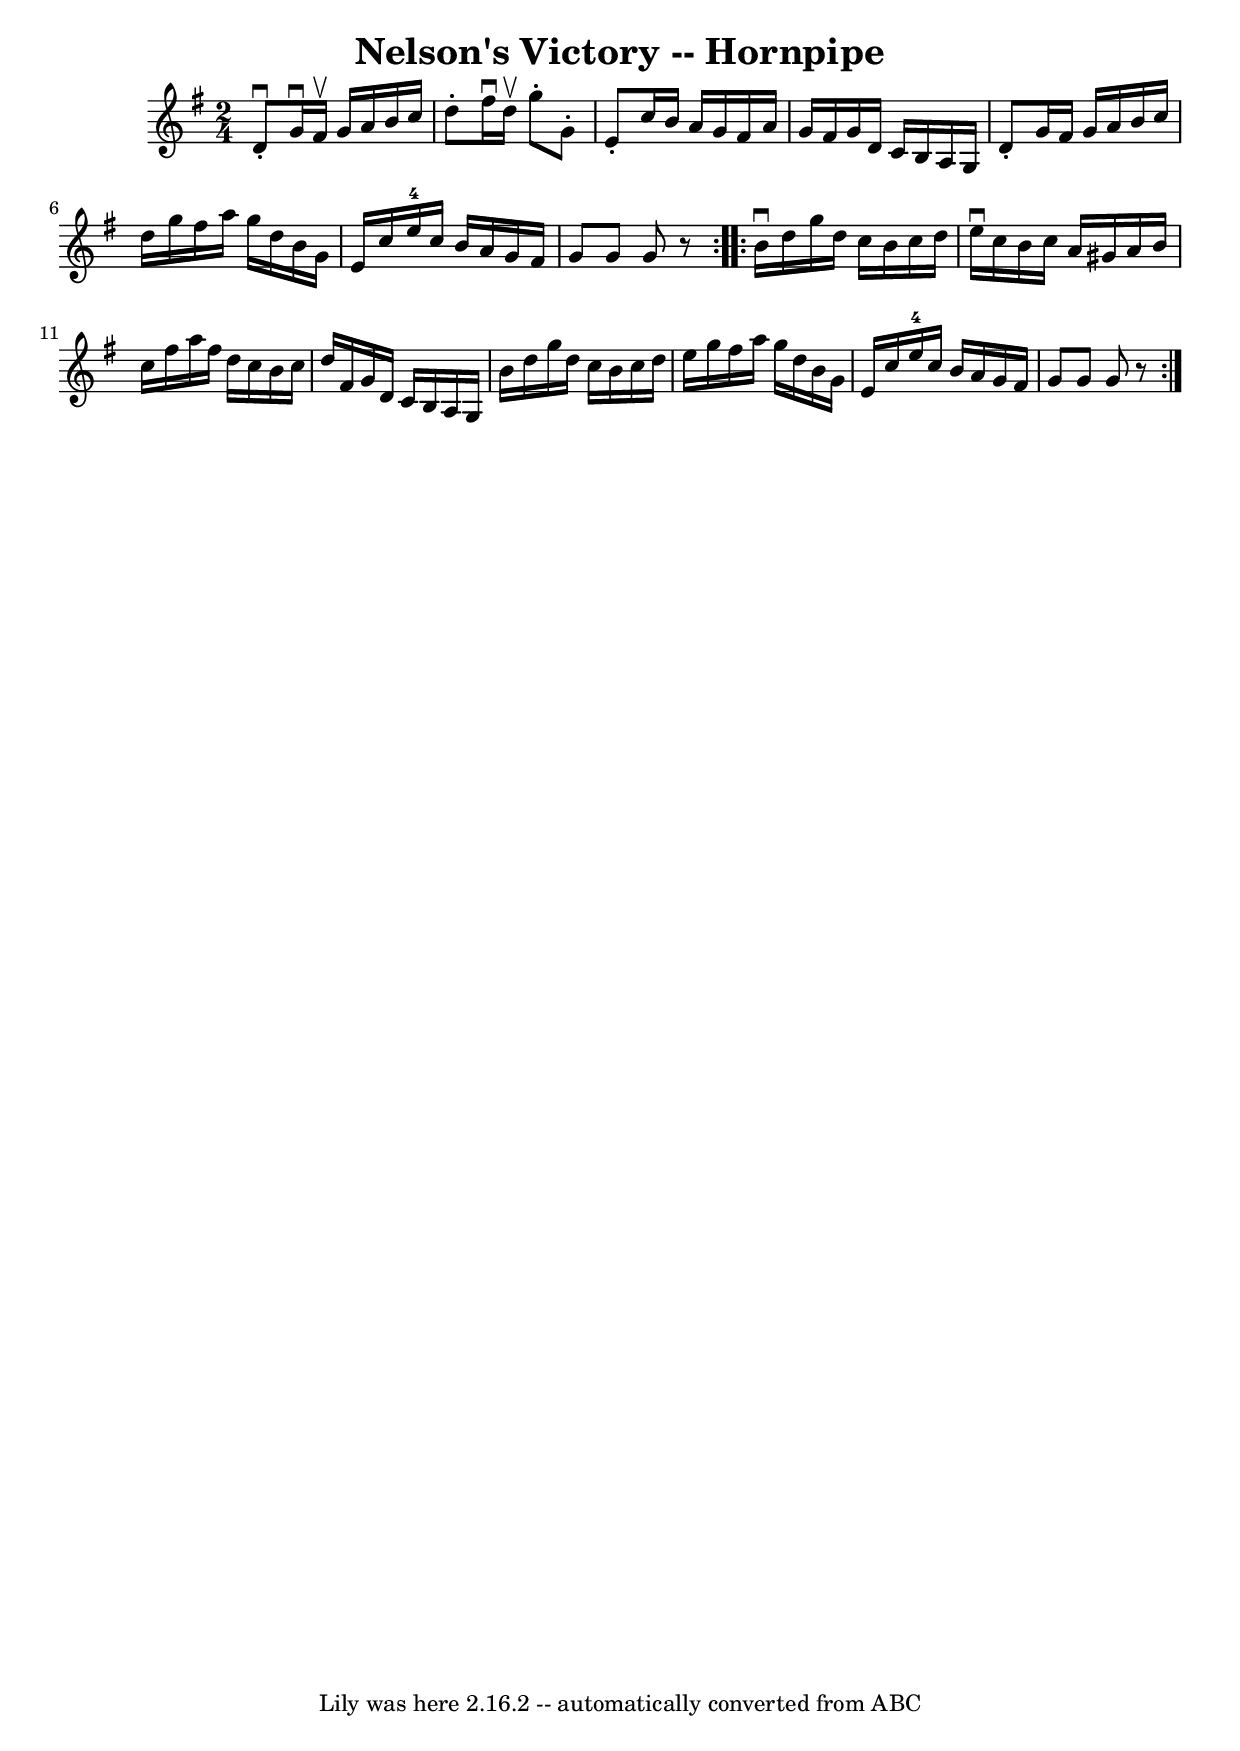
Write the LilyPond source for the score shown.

\version "2.16.2"
\include "Mammoth.ily"
\header {
  %% book = "Cole's 1000 Fiddle Tunes"
 crossRefNumber = "1"
 footnotes = ""
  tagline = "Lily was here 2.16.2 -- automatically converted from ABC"
  title = "Nelson's Victory -- Hornpipe"

}
voicedefault =  {



  \repeat volta 2 {

    \time 2/4 
    \key g \major
 d'8^\downbow-. g'16^\downbow fs'16^\upbow g'16 a'16 b'16 c''16   |
 d''8-. fs''16^\downbow d''16^\upbow g''8-. g'8-. |
 e'8-. c''16 b'16 a'16 g'16 fs'16 a'16   |
 g'16 fs'16 g'16 d'16 c'16 b16 a16 g16   |
 d'8-. g'16 fs'16 g'16 a'16 b'16 c''16   |
 d''16 g''16 fs''16 a''16 g''16 d''16 b'16 g'16  |
 e'16 c''16 e''16-4 c''16 b'16 a'16 g'16 fs'16   |
 g'8 g'8 g'8    r8 
  }     
  \repeat volta 2 { b'16^\downbow d''16 g''16 d''16 c''16 b'16 c''16 d''16    |
 e''16^\downbow c''16 b'16 c''16 a'16 gs'16 a'16 b'16   |
 c''16 fs''16 a''16 fs''16 d''16 c''16 b'16 c''16   |
 d''16 fs'16 g'16 d'16 c'16 b16 a16 g16   |
 b'16 d''16 g''16 d''16 c''16 b'16 c''16 d''16   |
 e''16 g''16 fs''16 a''16 g''16 d''16 b'16 g'16   |
 e'16 c''16 e''16-4 c''16 b'16 a'16 g'16 fs'16   |
 g'8 g'8 g'8    r8 
  }   

}

\score{
  <<

    \context Staff="default"
    {
      \voicedefault 
      
    }

  >>
  \layout {
    
  }
  \midi {
  }

}
